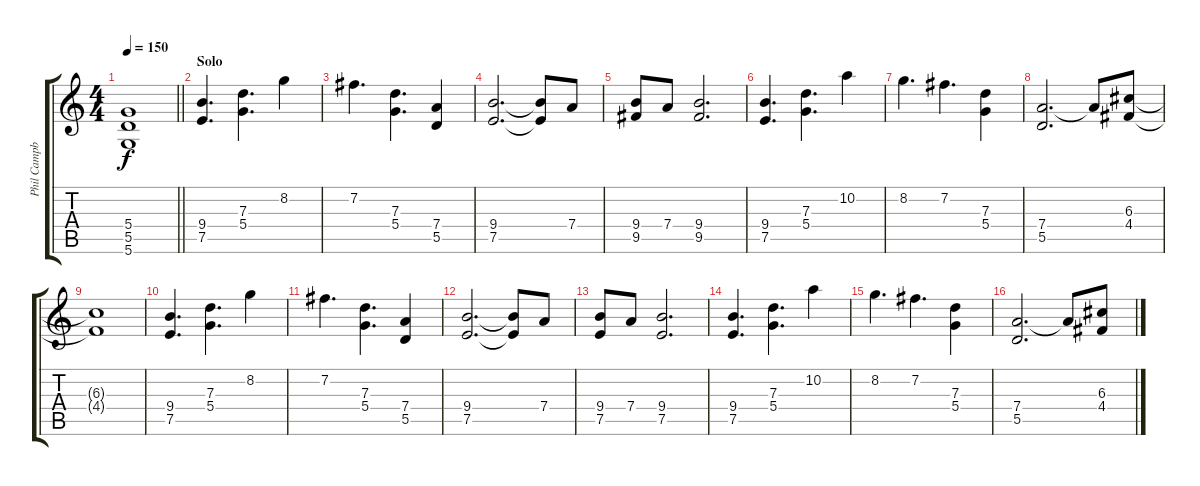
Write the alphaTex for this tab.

\track ("Phil Campbell" "Phil Campb") {instrument distortionguitar}
\staff {score tabs}
\tuning (E4 B3 G3 D3 A2 D2) {hide}
\ts (4 4)
\tempo 150
\clef g2
\barLineRight lightlight
\ks c
(5.4 5.5 5.6).1{dy f} |
\section ("" "Solo")
(9.4 7.5).4{d} (7.3 5.4).4{d} 8.2.4 |
7.2.4{d} (7.3 5.4).4{d} (7.4 5.5).4 |
(9.4 7.5).2{d} (9.4{t} 7.5{t}).8 7.4.8 |
(9.4 9.5).8 7.4.8 (9.4 9.5).2{d} |
(9.4 7.5).4{d} (7.3 5.4).4{d} 10.2.4 |
8.2.4{d} 7.2.4{d} (7.3 5.4).4 |
(7.4 5.5).2{d} 7.4{t}.8 (6.3 4.4).8 |
(6.3{t} 4.4{t}).1 |
(9.4 7.5).4{d} (7.3 5.4).4{d} 8.2.4 |
7.2.4{d} (7.3 5.4).4{d} (7.4 5.5).4 |
(9.4 7.5).2{d} (9.4{t} 7.5{t}).8 7.4.8 |
(9.4 7.5).8 7.4.8 (9.4 7.5).2{d} |
(9.4 7.5).4{d} (7.3 5.4).4{d} 10.2.4 |
8.2.4{d} 7.2.4{d} (7.3 5.4).4 |
(7.4 5.5).2{d} 7.4{t}.8 (6.3 4.4).8
